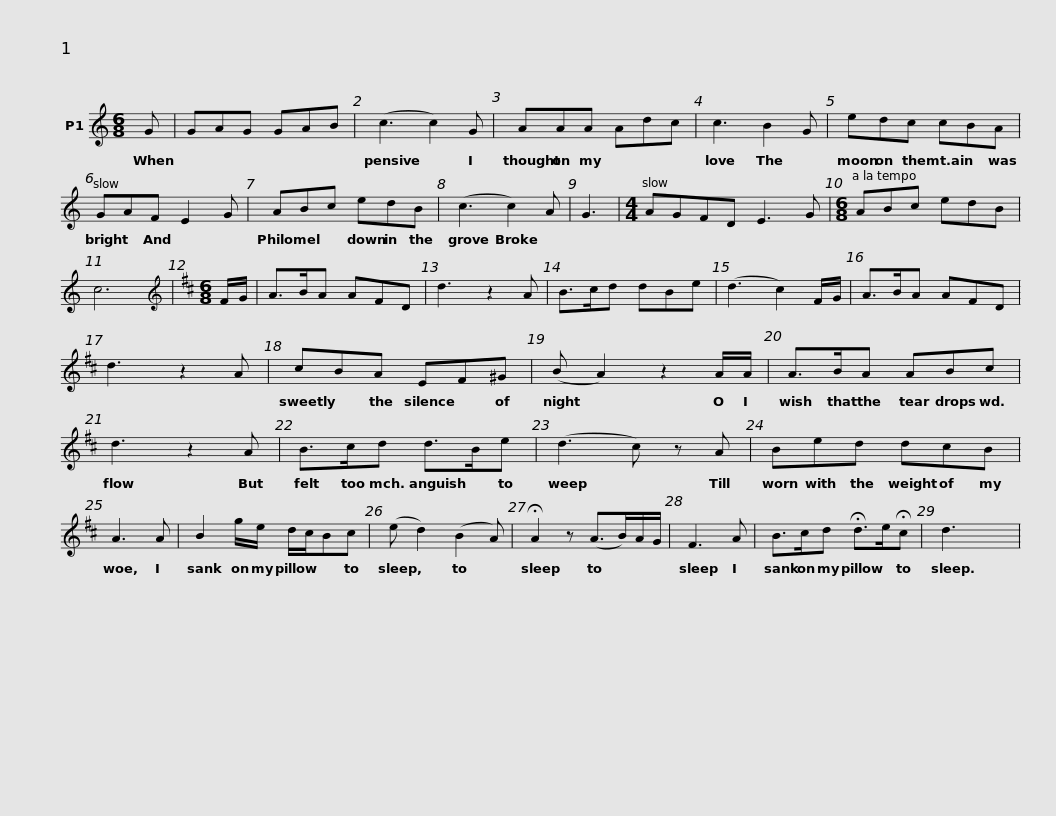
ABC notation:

X:1
L:1/8
M:6/8
I:linebreak $
K:C
V:1 treble
V:1
 G | GAG GAB | (c3 c2) G | AAA Adc | c3 B2 G | %5
 edc cBA |$ GAF E2 G |$ ABc edB | (c3 c2) A | G3 | %10
[M:4/4] AGFD E3 G |[M:6/8] ABc edB | c6 |[K:D][M:6/8][K:treble] F/G/ | A>BA AFD |$ %15
 d3 z2 A | B>cd dBe | (d3 c2) F/G/ | A>BA AFD |$ d3 z2 A | %20
 cBA EF^G | (B A2) z2 A/A/ | A>BA ABc | d3 z2 A |$ B>cd d>Be | %25
 (d3 c) z A | Bed dcB | A3 A |$ B2 g/e/ d/c/Bc | (e d2) (B2 A) | %30
 !fermata!A2 z (A>B)A/G/ | F3 A | B>cd !fermata!d>e!fermata!c | d3 x3 | %34
